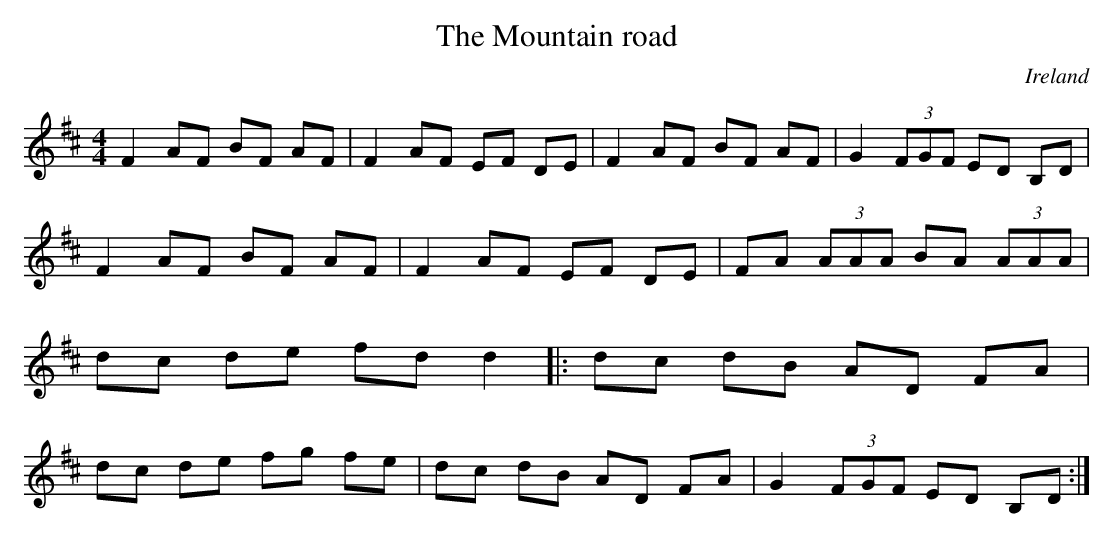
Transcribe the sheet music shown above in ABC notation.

X:1
T:Mountain road, The
O:Ireland
M:4/4
K:D
F2 AF BF AF|F2 AF EF DE|\
F2 AF BF AF|G2 (3FGF ED B,D|\
F2 AF BF AF|F2 AF EF DE|\
FA (3AAA BA (3AAA |dc de fd d2|:\
dc dB AD FA|dc de fg fe|\
dc dB AD FA|G2 (3FGF ED B,D:|
